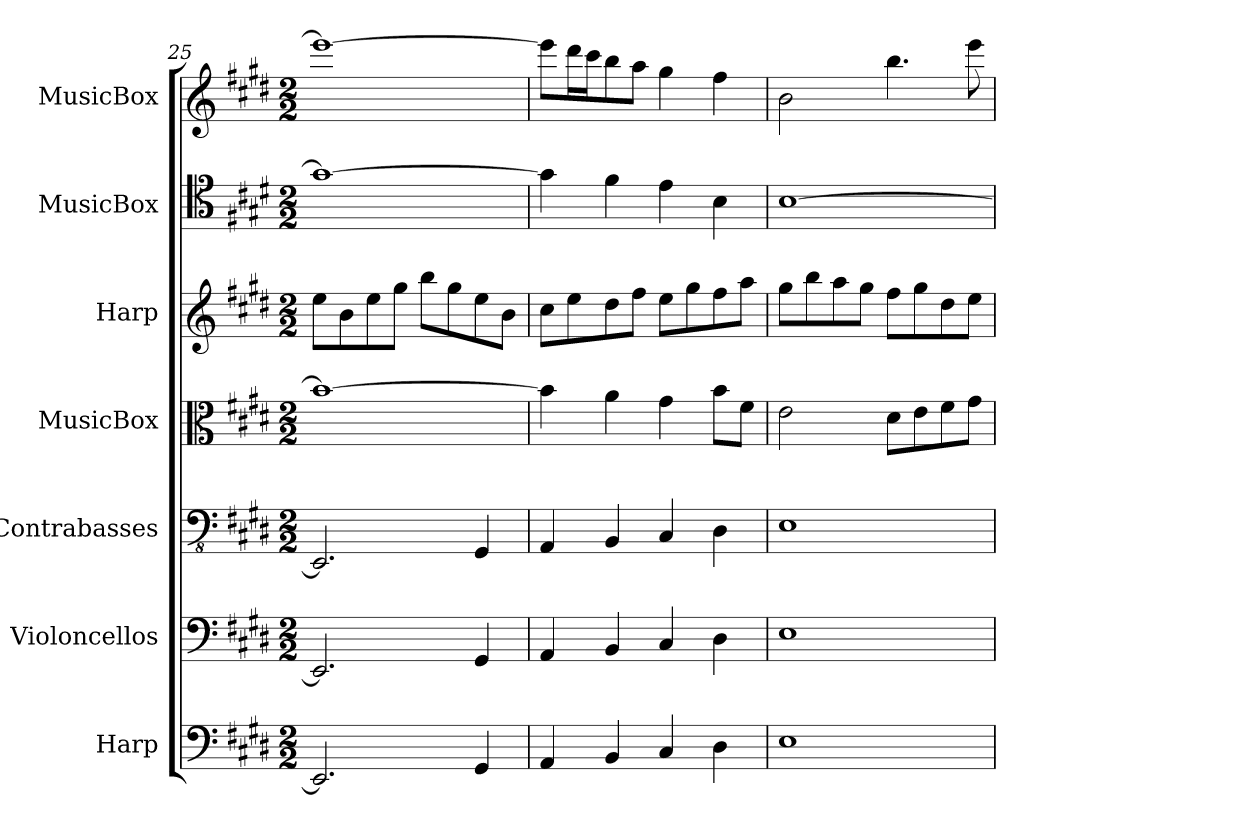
**kern	**kern	**kern	**kern	**kern	**kern	**kern
*part7	*part6	*part5	*part4	*part3	*part2	*part1
*staff7	*staff6	*staff5	*staff4	*staff3	*staff2	*staff1
*I"Harp	*I"Violoncellos	*I"Contrabasses	*I"MusicBox	*I"Harp	*I"MusicBox	*I"MusicBox
*I'Hrp.	*I'Vlcs.	*I'Cbs.	*I'MuBx.	*I'Hrp.	*I'MuBx.	*I'MuBx.
*clefF4	*clefF4	*clefFv4	*clefC3	*clefG2	*clefC4	*clefG2
*k[f#c#g#d#]	*k[f#c#g#d#]	*k[f#c#g#d#]	*k[f#c#g#d#]	*k[f#c#g#d#]	*k[f#c#g#d#]	*k[f#c#g#d#]
*E:	*E:	*E:	*E:	*E:	*E:	*E:
*M2/2	*M2/2	*M2/2	*M2/2	*M2/2	*M2/2	*M2/2
=25	=25	=25	=25	=25	=25	=25
2.EE/]	2.EE/]	2.EEE/]	1b_	8ee\L	1g#_	1eee_
.	.	.	.	8b\	.	.
.	.	.	.	8ee\	.	.
.	.	.	.	8gg#\J	.	.
.	.	.	.	8bb\L	.	.
.	.	.	.	8gg#\	.	.
4GG#/	4GG#/	4GGG#/	.	8ee\	.	.
.	.	.	.	8b\J	.	.
=26	=26	=26	=26	=26	=26	=26
4AA/	4AA/	4AAA/	4b\]	8cc#\L	4g#\]	8eee\L]
.	.	.	.	8ee\	.	16ddd#\L
.	.	.	.	.	.	16ccc#\J
4BB/	4BB/	4BBB/	4a\	8dd#\	4f#\	8bb\
.	.	.	.	8ff#\J	.	8aa\J
4C#/	4C#/	4CC#/	4g#\	8ee\L	4e\	4gg#\
.	.	.	.	8gg#\	.	.
4D#\	4D#\	4DD#\	8b\L	8ff#\	4B\	4ff#\
.	.	.	8f#\J	8aa\J	.	.
!!LO:PB:g=z
=27	=27	=27	=27	=27	=27	=27
1E	1E	1EE	2e\	8gg#\L	[1B	2b\
.	.	.	.	8bb\	.	.
.	.	.	.	8aa\	.	.
.	.	.	.	8gg#\J	.	.
.	.	.	8d#\L	8ff#\L	.	4.bb\
.	.	.	8e\	8gg#\	.	.
.	.	.	8f#\	8dd#\	.	.
.	.	.	8g#\J	8ee\J	.	8eee\
=	=	=	=	=	=	=
*-	*-	*-	*-	*-	*-	*-
